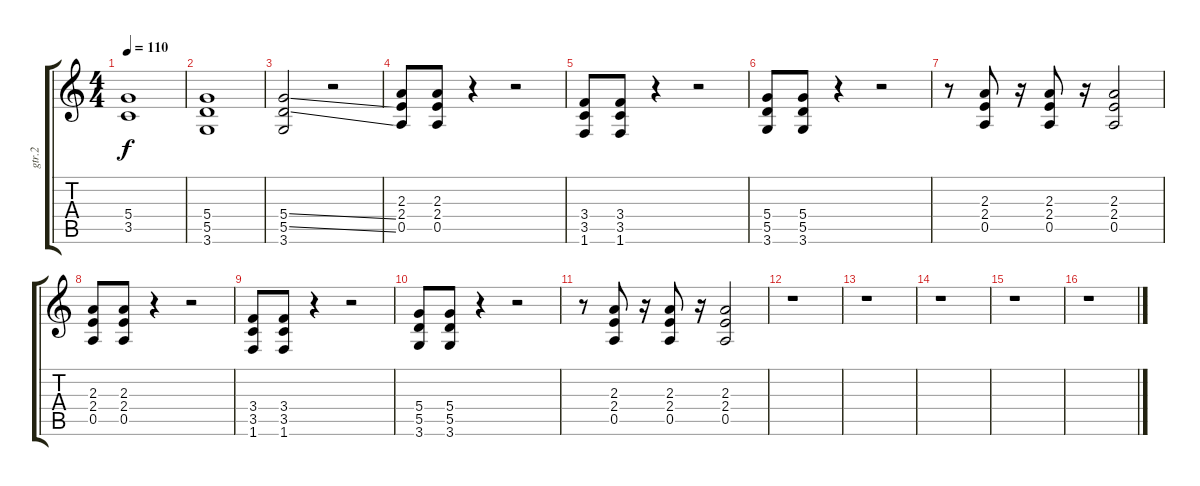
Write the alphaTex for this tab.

\track ("gtr.2" "gtr.2") {instrument distortionguitar}
\staff {score tabs}
\tuning (E4 B3 G3 D3 A2 E2) {hide}
\ts (4 4)
\tempo 110
\clef g2
\ks c
(5.4 3.5).1{dy f} |
(5.4 5.5 3.6).1 |
(5.4{ss} 5.5{ss} 3.6).2 r.2 |
(2.3 2.4 0.5).8 (2.3 2.4 0.5).8 r.4 r.2 |
(3.4 3.5 1.6).8 (3.4 3.5 1.6).8 r.4 r.2 |
(5.4 5.5 3.6).8 (5.4 5.5 3.6).8 r.4 r.2 |
r.8 (2.3 2.4 0.5).8 r.16 (2.3 2.4 0.5).8 r.16 (2.3 2.4 0.5).2 |
(2.3 2.4 0.5).8 (2.3 2.4 0.5).8 r.4 r.2 |
(3.4 3.5 1.6).8 (3.4 3.5 1.6).8 r.4 r.2 |
(5.4 5.5 3.6).8 (5.4 5.5 3.6).8 r.4 r.2 |
r.8 (2.3 2.4 0.5).8 r.16 (2.3 2.4 0.5).8 r.16 (2.3 2.4 0.5).2 |
r.1 |
r.1 |
r.1 |
r.1 |
r.1
